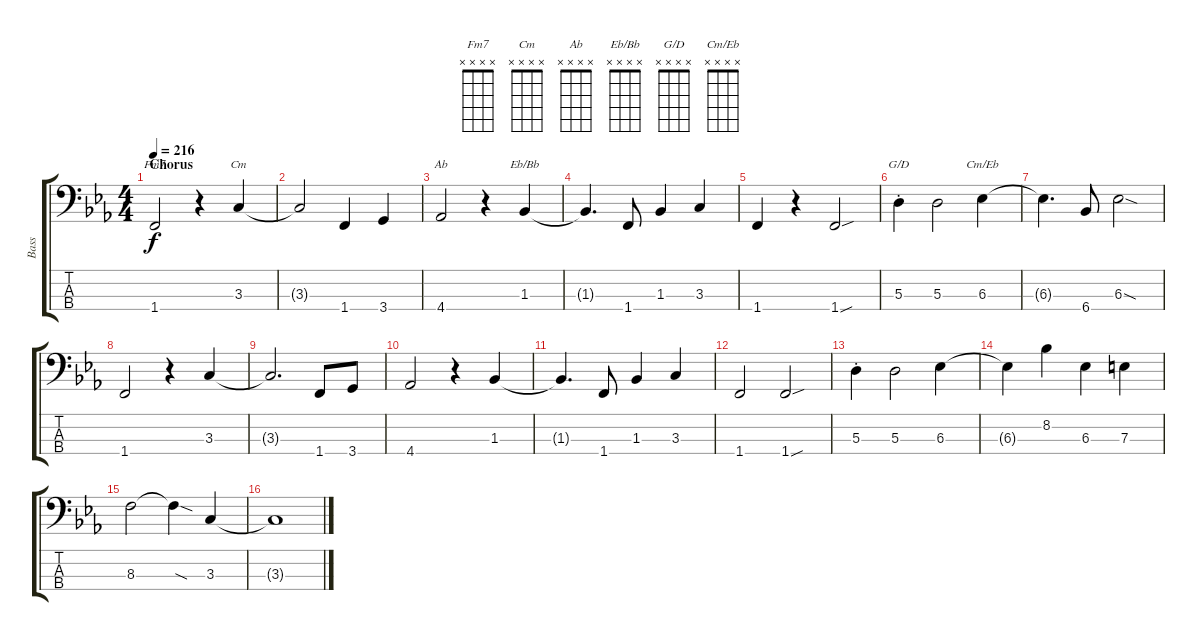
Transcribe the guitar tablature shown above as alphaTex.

\track ("Bass" "Bass") {instrument electricbassfinger}
\staff {score tabs}
\tuning (G2 D2 A1 E1) {hide}
\chord ("Fm7" x x x x)
\chord ("Cm" x x x x)
\chord ("Ab" x x x x)
\chord ("Eb/Bb" x x x x)
\chord ("G/D" x x x x)
\chord ("Cm/Eb" x x x x)
\ts (4 4)
\section ("" "Chorus")
\tempo 216
\clef f4
\ks eb
1.4.2{ch "Fm7" dy f} r.4 3.3.4{ch "Cm"} |
3.3{t}.2 1.4.4 3.4.4 |
4.4.2{ch "Ab"} r.4 1.3.4{ch "Eb/Bb"} |
1.3{t}.4{d} 1.4.8 1.3.4 3.3.4 |
1.4.4 r.4 1.4{sou}.2 |
5.3{st}.4{ch "G/D"} 5.3.2 6.3.4{ch "Cm/Eb"} |
6.3{t}.4{d} 6.4.8 6.3{sod}.2 |
1.4.2 r.4 3.3.4 |
3.3{t}.2{d} 1.4.8 3.4.8 |
4.4.2 r.4 1.3.4 |
1.3{t}.4{d} 1.4.8 1.3.4 3.3.4 |
1.4.2 1.4{sou}.2 |
5.3{st}.4 5.3.2 6.3.4 |
6.3{t}.4 8.2.4 6.3.4 7.3.4 |
8.3.2 8.3{sod t}.4 3.3.4 |
3.3{t}.1
